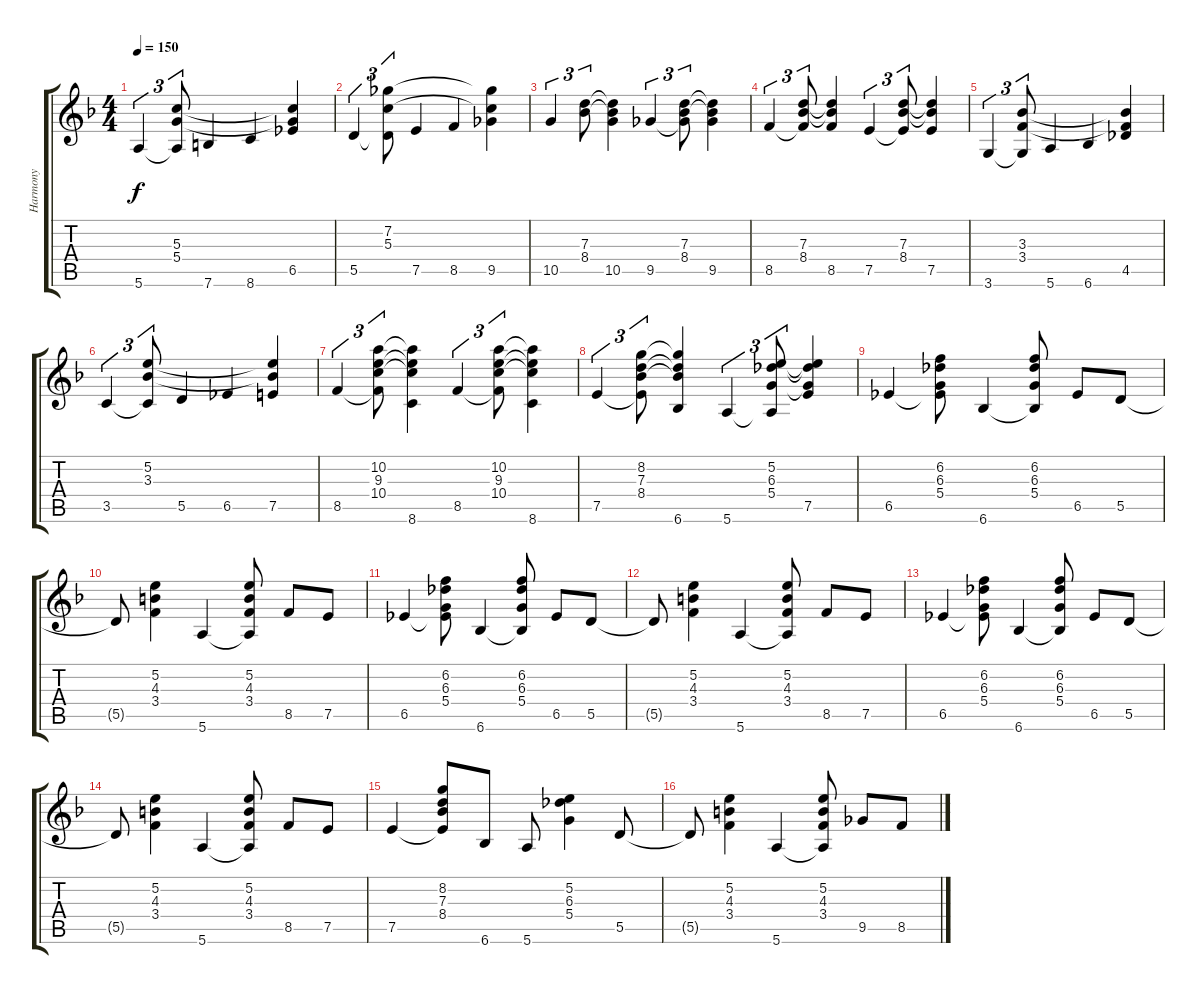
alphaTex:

\track ("Harmony" "Harmony") {instrument acousticguitarnylon}
\staff {score tabs}
\tuning (E4 B3 G3 D3 A2 E2) {hide}
\ts (4 4)
\tempo 150
\clef g2
\ks dminor
5.6.4{tu (3 2) dy f} (5.3 5.4 5.6{t}).8{tu (3 2)} 7.6.4 8.6.4 (5.3{t} 5.4{t} 6.5).4 |
5.5.4{tu (3 2)} (7.2 5.3 5.5{t}).8{tu (3 2)} 7.5.4 8.5.4 (7.2{t} 5.3{t} 9.5).4 |
10.5.4{tu (3 2)} (7.3 8.4).8{tu (3 2)} (7.3{t} 8.4{t} 10.5).4 9.5.4{tu (3 2)} (7.3 8.4 9.5{t}).8{tu (3 2)} (7.3{t} 8.4{t} 9.5).4 |
8.5.4{tu (3 2)} (7.3 8.4 8.5{t}).8{tu (3 2)} (7.3{t} 8.4{t} 8.5).4 7.5.4{tu (3 2)} (7.3 8.4 7.5{t}).8{tu (3 2)} (7.3{t} 8.4{t} 7.5).4 |
3.6.4{tu (3 2)} (3.3 3.4 3.6{t}).8{tu (3 2)} 5.6.4 6.6.4 (3.3{t} 3.4{t} 4.5).4 |
3.5.4{tu (3 2)} (5.2 3.3 3.5{t}).8{tu (3 2)} 5.5.4 6.5.4 (5.2{t} 3.3{t} 7.5).4 |
8.5.4{tu (3 2)} (10.2 9.3 10.4 8.5{t}).8{tu (3 2)} (10.2{t} 9.3{t} 10.4{t} 8.6).4 8.5.4{tu (3 2)} (10.2 9.3 10.4 8.5{t}).8{tu (3 2)} (10.2{t} 9.3{t} 10.4{t} 8.6).4 |
7.5.4{tu (3 2)} (8.2 7.3 8.4 7.5{t}).8{tu (3 2)} (8.2{t} 7.3{t} 8.4{t} 6.6).4 5.6.4{tu (3 2)} (5.2 6.3 5.4 5.6{t}).8{tu (3 2)} (5.2{t} 6.3{t} 5.4{t} 7.5).4 |
6.5.4 (6.2 6.3 5.4 6.5{t}).8 6.6.4 (6.2 6.3 5.4 6.6{t}).8 6.5.8 5.5.8 |
5.5{t}.8 (5.2 4.3 3.4).4 5.6.4 (5.2 4.3 3.4 5.6{t}).8 8.5.8 7.5.8 |
6.5.4 (6.2 6.3 5.4 6.5{t}).8 6.6.4 (6.2 6.3 5.4 6.6{t}).8 6.5.8 5.5.8 |
5.5{t}.8 (5.2 4.3 3.4).4 5.6.4 (5.2 4.3 3.4 5.6{t}).8 8.5.8 7.5.8 |
6.5.4 (6.2 6.3 5.4 6.5{t}).8 6.6.4 (6.2 6.3 5.4 6.6{t}).8 6.5.8 5.5.8 |
5.5{t}.8 (5.2 4.3 3.4).4 5.6.4 (5.2 4.3 3.4 5.6{t}).8 8.5.8 7.5.8 |
7.5.4 (8.2 7.3 8.4 7.5{t}).8 6.6.8 5.6.8 (5.2 6.3 5.4).4 5.5.8 |
5.5{t}.8 (5.2 4.3 3.4).4 5.6.4 (5.2 4.3 3.4 5.6{t}).8 9.5.8 8.5.8
